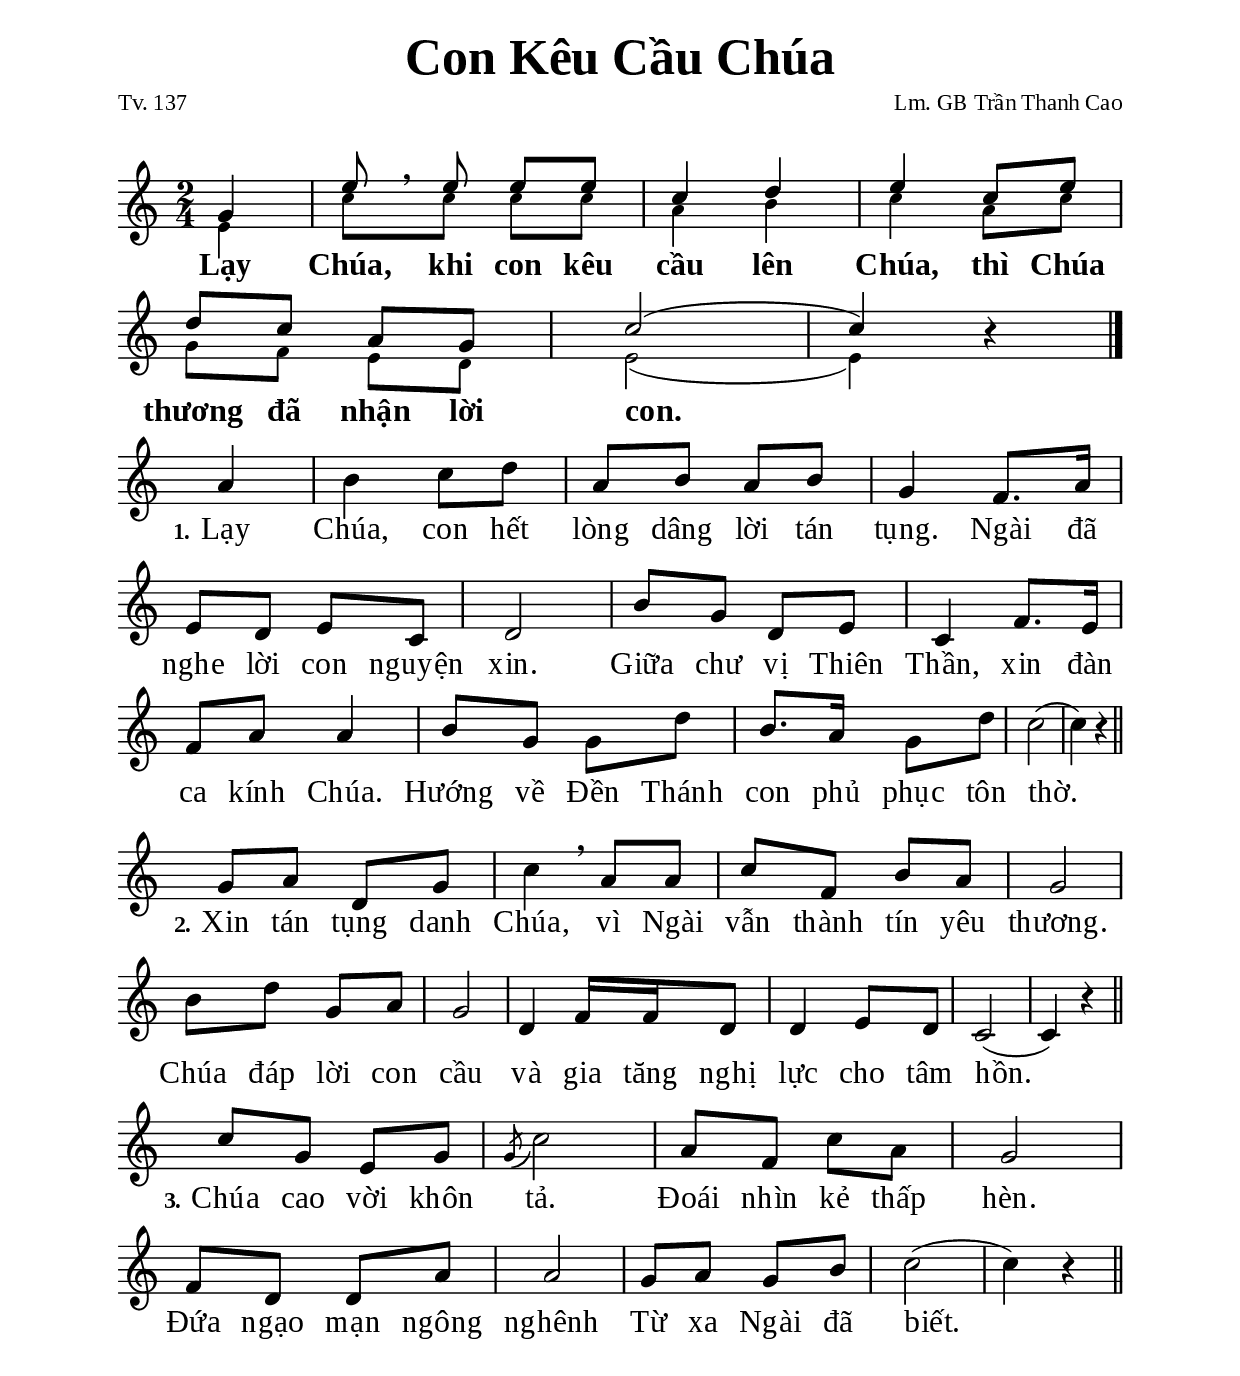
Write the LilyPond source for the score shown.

% Cài đặt chung
\version "2.20.0"
\include "english.ly"

\header {
  title = \markup { \fontsize #3 "Con Kêu Cầu Chúa" }
  poet = "Tv. 137"
  composer = "Lm. GB Trần Thanh Cao"
  arranger = " "
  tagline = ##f
}


\paper {
  #(set-paper-size "a4")
  top-margin = 10\mm
  bottom-margin = 10\mm
  left-margin = 20\mm
  right-margin = 20\mm
  indent = #0
  #(define fonts
    (make-pango-font-tree
      "Liberation Serif"
      "Liberation Serif"
      "Liberation Serif"
      (/ 20 20)))
  page-count = #1
}

% Nhạc điệp khúc
nhacDiepKhucSop = \relative c'' {

  \partial 4 g4 |
  e'8 \breathe e e e |
  c4 d |
  e c8 e |
  d c a g |
  c2 ( |
  c4) r \bar "|."
}

nhacDiepKhucBass = \relative c'' {
  \override NoteHead.font-size = #-2
  \partial 4 e,4 |
  c'8 c c c |
  a4 b |
  c a8 c |
  g f e d |
  e2 ( |
  e4) r
}

% Nhạc phiên khúc
nhacPhienKhucMot = \relative c'' {
  \partial 4 a4 |
  b c8 d |
  a b a b |
  g4 f8. a16 |
  e8 d e c |
  d2 |
  b'8 g d e |
  c4 f8. e16 |
  f8 a a4 |
  b8 g g d' |
  b8. a16 g8 d' |
  c2 ( |
  c4) r \bar "||"
}

nhacPhienKhucHai = \relative c'' {
  g8 a d, g |
  c4 \breathe a8 a |
  c f, b a |
  g2 |
  b8 d g, a |
  g2 |
  d4 f16 f d8 |
  d4 e8 d |
  c2 ( |
  c4) r \bar "||"
}

nhacPhienKhucBa = \relative c'' {
  c8 g e g |
  \acciaccatura g8 c2 |
  a8 f c' a |
  g2 |
  f8 d d a' |
  a2 |
  g8 a g b |
  c2 ( |
  c4) r \bar "||"
}

% Lời điệp khúc
loiDiepKhuc = \lyricmode {
  \override Lyrics.LyricText.font-series = #'bold
  Lạy Chúa, khi con kêu cầu lên Chúa,
  thì Chúa thương đã nhận lời con.
}

% Lời phiên khúc
loiPhienKhucMot = \lyricmode {
  \set stanza = #"1."
  Lạy Chúa, con hết lòng dâng lời tán tụng.
  Ngài đã nghe lời con nguyện xin.
  Giữa chư vị Thiên Thần,
  xin đàn ca kính Chúa.
  Hướng về Đền Thánh con phủ phục tôn thờ.
}

loiPhienKhucHai = \lyricmode {
  \set stanza = #"2."
  Xin tán tụng danh Chúa,
  vì Ngài vẫn thành tín yêu thương.
  Chúa đáp lời con cầu và gia tăng nghị lực cho tâm hồn.
}

loiPhienKhucBa = \lyricmode {
  \set stanza = #"3."
  Chúa cao vời khôn tả.
  Đoái nhìn kẻ thấp hèn.
  Đứa ngạo mạn ngông nghênh
  Từ xa Ngài đã biết.
}


% Dàn trang
\score {
  \new ChoirStaff <<
    \new Staff = diepKhuc \with {
        \consists "Merge_rests_engraver"
        \magnifyStaff #(magstep +1)
      }
      <<
      \new Voice = beSop {
        \voiceOne \key c \major \time 2/4 \nhacDiepKhucSop
      }
      \new Voice = beBas {
        \voiceTwo \key c \major \time 2/4 \nhacDiepKhucBass
      }
    >>
    \new Lyrics \lyricsto beSop \loiDiepKhuc
  >>
  \layout {
    \override Lyrics.LyricText.font-series = #'bold
    \override Lyrics.LyricText.font-size = #+3
    \override Lyrics.LyricSpace.minimum-distance = #2.0
    \override Score.BarNumber.break-visibility = ##(#f #f #f)
    \override Score.SpacingSpanner.uniform-stretching = ##t
  }
}

\score {
  \new ChoirStaff <<
    \new Staff = phienKhuc \with {
        \magnifyStaff #(magstep +1)
      }
      <<
      \new Voice = beSop {
        \key c \major \time 2/4 \nhacPhienKhucMot
      }
    >>
    \new Lyrics \lyricsto beSop \loiPhienKhucMot
  >>
  \layout {
    \override Staff.TimeSignature.transparent = ##t
    \override Lyrics.LyricText.font-size = #+3
    \override Lyrics.LyricSpace.minimum-distance = #2.0
    \override Score.BarNumber.break-visibility = ##(#f #f #f)
    \override Score.SpacingSpanner.uniform-stretching = ##t
  }
}

\score {
  \new ChoirStaff <<
    \new Staff = phienKhuc \with {
        \magnifyStaff #(magstep +1)
      }
      <<
      \new Voice = beSop {
        \key c \major \time 2/4 \nhacPhienKhucHai
      }
    >>
    \new Lyrics \lyricsto beSop \loiPhienKhucHai
  >>
  \layout {
    \override Staff.TimeSignature.transparent = ##t
    \override Lyrics.LyricText.font-size = #+3
    \override Lyrics.LyricSpace.minimum-distance = #2.0
    \override Score.BarNumber.break-visibility = ##(#f #f #f)
    \override Score.SpacingSpanner.uniform-stretching = ##t
  }
}

\score {
  \new ChoirStaff <<
    \new Staff = phienKhuc \with {
        \magnifyStaff #(magstep +1)
      }
      <<
      \new Voice = beSop {
        \key c \major \time 2/4 \nhacPhienKhucBa
      }
    >>
    \new Lyrics \lyricsto beSop \loiPhienKhucBa
  >>
  \layout {
    \override Staff.TimeSignature.transparent = ##t
    \override Lyrics.LyricText.font-size = #+3
    \override Lyrics.LyricSpace.minimum-distance = #2.0
    \override Score.BarNumber.break-visibility = ##(#f #f #f)
    \override Score.SpacingSpanner.uniform-stretching = ##t
  }
}
